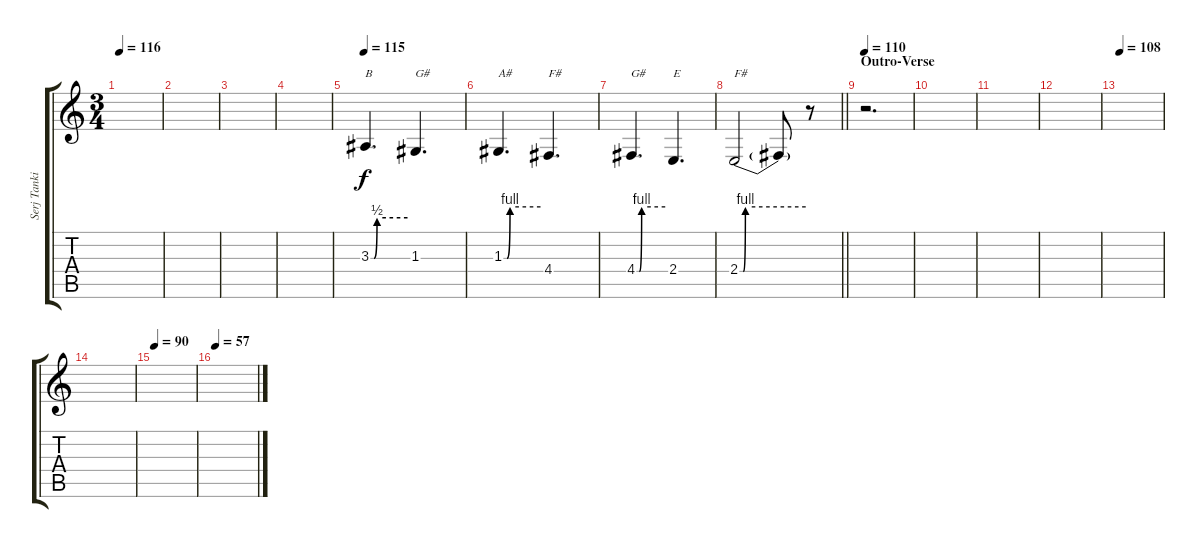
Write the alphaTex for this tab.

\track ("Serj Tankian - Vocals" "Serj Tanki") {instrument baritonesax}
\staff {score tabs}
\tuning (E4 B3 G3 D3 A2 E2) {hide}
\ts (3 4)
\tempo 116
\clef g2
\ks c
|
|
|
|
\tempo 115
3.3{be (custom 0 0 5 0 10 2 60 2)}.4{d txt "B"} 1.3.4{d txt "G#"} |
1.3{be (custom 0 0 5 0 10 4 60 4)}.4{d txt "A#"} 4.4.4{d txt "F#"} |
4.4{be (custom 0 0 5 0 10 4 60 4)}.4{d txt "G#"} 2.4.4{d txt "E"} |
\barLineRight lightlight
2.4{be (custom 0 0 3 0 5 4 60 4)}.2{txt "F#"} 2.4{t}.8 r.8 |
\section ("" "Outro-Verse")
\tempo 110
r.2{d} |
|
|
|
\tempo 108
|
|
\tempo 90
|
\tempo 57
